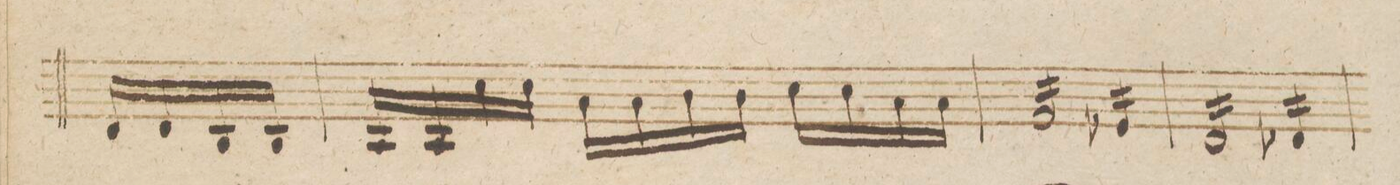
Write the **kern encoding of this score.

**kern	**dynam
*I"Violino 2do	*
*clefG2	*
*k[b-]	*
*met(c|)	*
*M3/4	*
16d/LL	.
16d/	.
16B-/	.
16B-/JJ	.
=145	=145
16A/LL	.
16A/	.
16cc\	.
16cc\JJ	.
16a\LL	.
16a\	.
16b-\	.
16b-\JJ	.
16cc\LL	.
16cc\	.
16a\	.
16a\JJ	.
=146	=146
*tremolo	*
16f/LL	.
16f/	.
16f/	.
16f/	.
16f/	.
16f/	.
16f/	.
16f/JJ	.
16e-X/LL	.
16e-X/	.
16e-X/	.
16e-X/JJ	.
=147	=147
16d/LL	.
16d/	.
16d/	.
16d/	.
16d/	.
16d/	.
16d/	.
16d/JJ	.
16d-X/LL	.
16d-X/	.
16d-X/	.
16d-X/JJ	.
=148	=148
*-	*-
